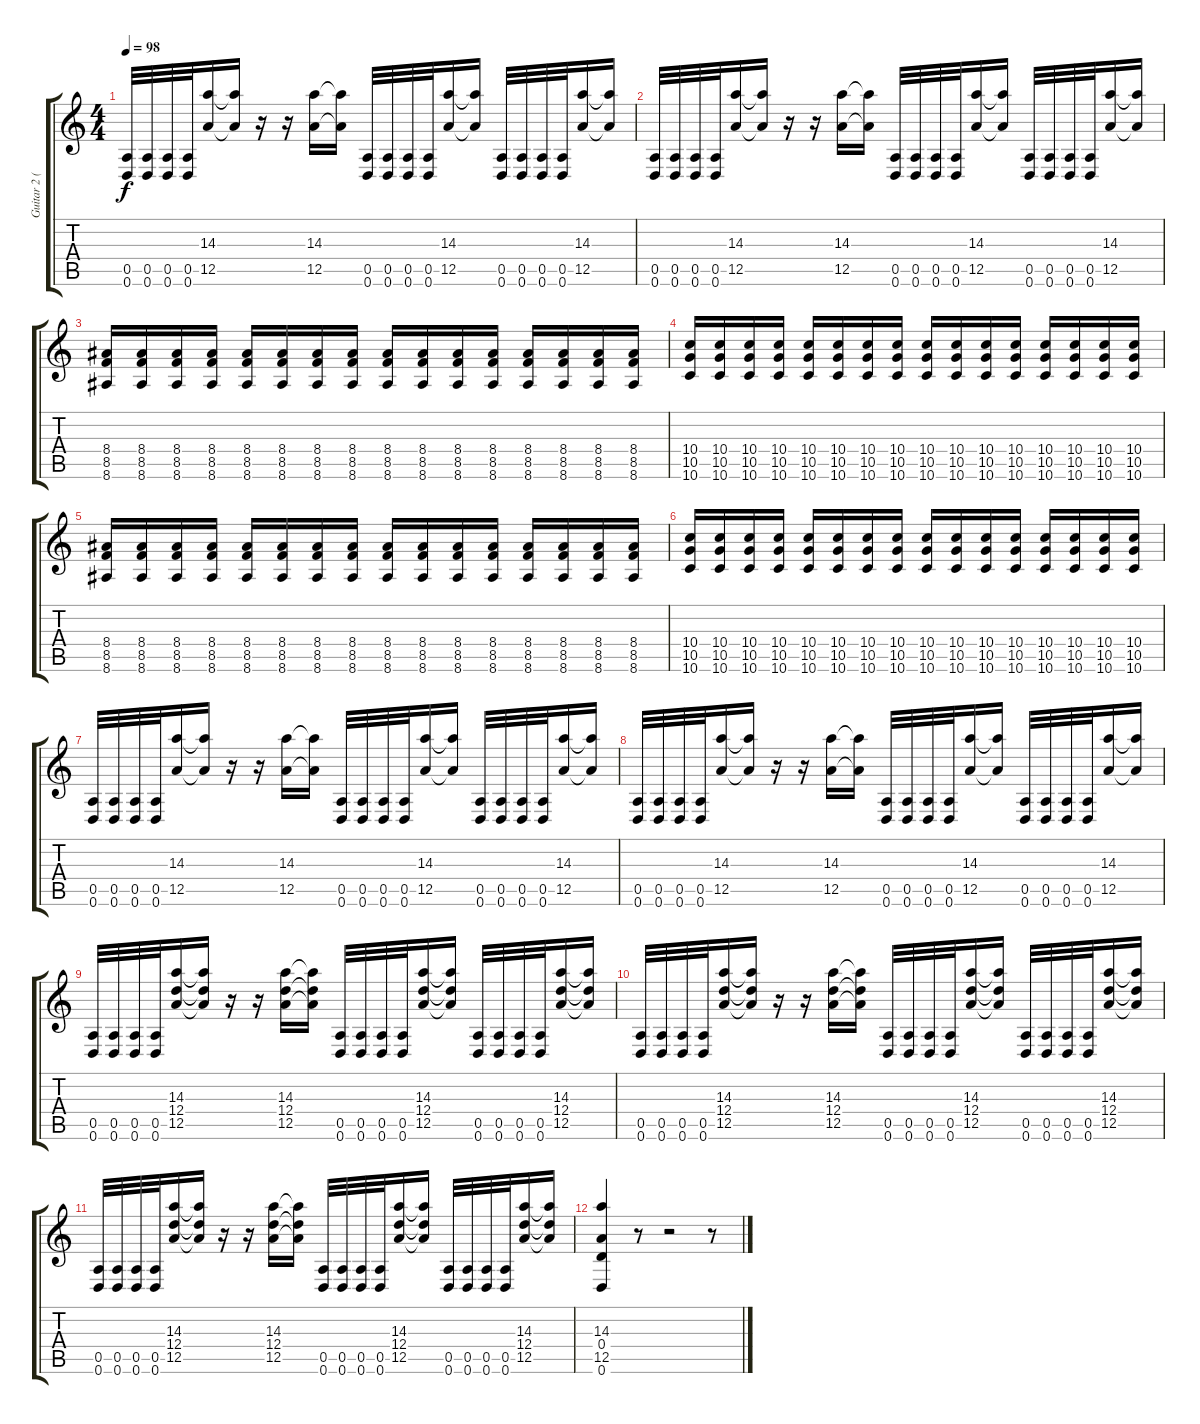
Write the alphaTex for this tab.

\track ("Guitar 2 (dave)" "Guitar 2 (") {instrument distortionguitar}
\staff {score tabs}
\tuning (E4 B3 G3 D3 A2 D2) {hide}
\ts (4 4)
\tempo 98
\clef g2
\ks c
(0.5 0.6).32{dy f} (0.5 0.6).32 (0.5 0.6).32 (0.5 0.6).32 (14.3 12.5).16 (14.3{t} 12.5{t}).16 r.16 r.16 (14.3 12.5).16 (14.3{t} 12.5{t}).16 (0.5 0.6).32 (0.5 0.6).32 (0.5 0.6).32 (0.5 0.6).32 (14.3 12.5).16 (14.3{t} 12.5{t}).16 (0.5 0.6).32 (0.5 0.6).32 (0.5 0.6).32 (0.5 0.6).32 (14.3 12.5).16 (14.3{t} 12.5{t}).16 |
(0.5 0.6).32 (0.5 0.6).32 (0.5 0.6).32 (0.5 0.6).32 (14.3 12.5).16 (14.3{t} 12.5{t}).16 r.16 r.16 (14.3 12.5).16 (14.3{t} 12.5{t}).16 (0.5 0.6).32 (0.5 0.6).32 (0.5 0.6).32 (0.5 0.6).32 (14.3 12.5).16 (14.3{t} 12.5{t}).16 (0.5 0.6).32 (0.5 0.6).32 (0.5 0.6).32 (0.5 0.6).32 (14.3 12.5).16 (14.3{t} 12.5{t}).16 |
(8.4 8.5 8.6).16 (8.4 8.5 8.6).16 (8.4 8.5 8.6).16 (8.4 8.5 8.6).16 (8.4 8.5 8.6).16 (8.4 8.5 8.6).16 (8.4 8.5 8.6).16 (8.4 8.5 8.6).16 (8.4 8.5 8.6).16 (8.4 8.5 8.6).16 (8.4 8.5 8.6).16 (8.4 8.5 8.6).16 (8.4 8.5 8.6).16 (8.4 8.5 8.6).16 (8.4 8.5 8.6).16 (8.4 8.5 8.6).16 |
(10.4 10.5 10.6).16 (10.4 10.5 10.6).16 (10.4 10.5 10.6).16 (10.4 10.5 10.6).16 (10.4 10.5 10.6).16 (10.4 10.5 10.6).16 (10.4 10.5 10.6).16 (10.4 10.5 10.6).16 (10.4 10.5 10.6).16 (10.4 10.5 10.6).16 (10.4 10.5 10.6).16 (10.4 10.5 10.6).16 (10.4 10.5 10.6).16 (10.4 10.5 10.6).16 (10.4 10.5 10.6).16 (10.4 10.5 10.6).16 |
(8.4 8.5 8.6).16 (8.4 8.5 8.6).16 (8.4 8.5 8.6).16 (8.4 8.5 8.6).16 (8.4 8.5 8.6).16 (8.4 8.5 8.6).16 (8.4 8.5 8.6).16 (8.4 8.5 8.6).16 (8.4 8.5 8.6).16 (8.4 8.5 8.6).16 (8.4 8.5 8.6).16 (8.4 8.5 8.6).16 (8.4 8.5 8.6).16 (8.4 8.5 8.6).16 (8.4 8.5 8.6).16 (8.4 8.5 8.6).16 |
(10.4 10.5 10.6).16 (10.4 10.5 10.6).16 (10.4 10.5 10.6).16 (10.4 10.5 10.6).16 (10.4 10.5 10.6).16 (10.4 10.5 10.6).16 (10.4 10.5 10.6).16 (10.4 10.5 10.6).16 (10.4 10.5 10.6).16 (10.4 10.5 10.6).16 (10.4 10.5 10.6).16 (10.4 10.5 10.6).16 (10.4 10.5 10.6).16 (10.4 10.5 10.6).16 (10.4 10.5 10.6).16 (10.4 10.5 10.6).16 |
(0.5 0.6).32 (0.5 0.6).32 (0.5 0.6).32 (0.5 0.6).32 (14.3 12.5).16 (14.3{t} 12.5{t}).16 r.16 r.16 (14.3 12.5).16 (14.3{t} 12.5{t}).16 (0.5 0.6).32 (0.5 0.6).32 (0.5 0.6).32 (0.5 0.6).32 (14.3 12.5).16 (14.3{t} 12.5{t}).16 (0.5 0.6).32 (0.5 0.6).32 (0.5 0.6).32 (0.5 0.6).32 (14.3 12.5).16 (14.3{t} 12.5{t}).16 |
(0.5 0.6).32 (0.5 0.6).32 (0.5 0.6).32 (0.5 0.6).32 (14.3 12.5).16 (14.3{t} 12.5{t}).16 r.16 r.16 (14.3 12.5).16 (14.3{t} 12.5{t}).16 (0.5 0.6).32 (0.5 0.6).32 (0.5 0.6).32 (0.5 0.6).32 (14.3 12.5).16 (14.3{t} 12.5{t}).16 (0.5 0.6).32 (0.5 0.6).32 (0.5 0.6).32 (0.5 0.6).32 (14.3 12.5).16 (14.3{t} 12.5{t}).16 |
(0.5 0.6).32 (0.5 0.6).32 (0.5 0.6).32 (0.5 0.6).32 (14.3 12.4 12.5).16 (14.3{t} 12.4{t} 12.5{t}).16 r.16 r.16 (14.3 12.4 12.5).16 (14.3{t} 12.4{t} 12.5{t}).16 (0.5 0.6).32 (0.5 0.6).32 (0.5 0.6).32 (0.5 0.6).32 (14.3 12.4 12.5).16 (14.3{t} 12.4{t} 12.5{t}).16 (0.5 0.6).32 (0.5 0.6).32 (0.5 0.6).32 (0.5 0.6).32 (14.3 12.4 12.5).16 (14.3{t} 12.4{t} 12.5{t}).16 |
(0.5 0.6).32 (0.5 0.6).32 (0.5 0.6).32 (0.5 0.6).32 (14.3 12.4 12.5).16 (14.3{t} 12.4{t} 12.5{t}).16 r.16 r.16 (14.3 12.4 12.5).16 (14.3{t} 12.4{t} 12.5{t}).16 (0.5 0.6).32 (0.5 0.6).32 (0.5 0.6).32 (0.5 0.6).32 (14.3 12.4 12.5).16 (14.3{t} 12.4{t} 12.5{t}).16 (0.5 0.6).32 (0.5 0.6).32 (0.5 0.6).32 (0.5 0.6).32 (14.3 12.4 12.5).16 (14.3{t} 12.4{t} 12.5{t}).16 |
(0.5 0.6).32 (0.5 0.6).32 (0.5 0.6).32 (0.5 0.6).32 (14.3 12.4 12.5).16 (14.3{t} 12.4{t} 12.5{t}).16 r.16 r.16 (14.3 12.4 12.5).16 (14.3{t} 12.4{t} 12.5{t}).16 (0.5 0.6).32 (0.5 0.6).32 (0.5 0.6).32 (0.5 0.6).32 (14.3 12.4 12.5).16 (14.3{t} 12.4{t} 12.5{t}).16 (0.5 0.6).32 (0.5 0.6).32 (0.5 0.6).32 (0.5 0.6).32 (14.3 12.4 12.5).16 (14.3{t} 12.4{t} 12.5{t}).16 |
(14.3 0.4 12.5 0.6).4 r.8 r.2 r.8
